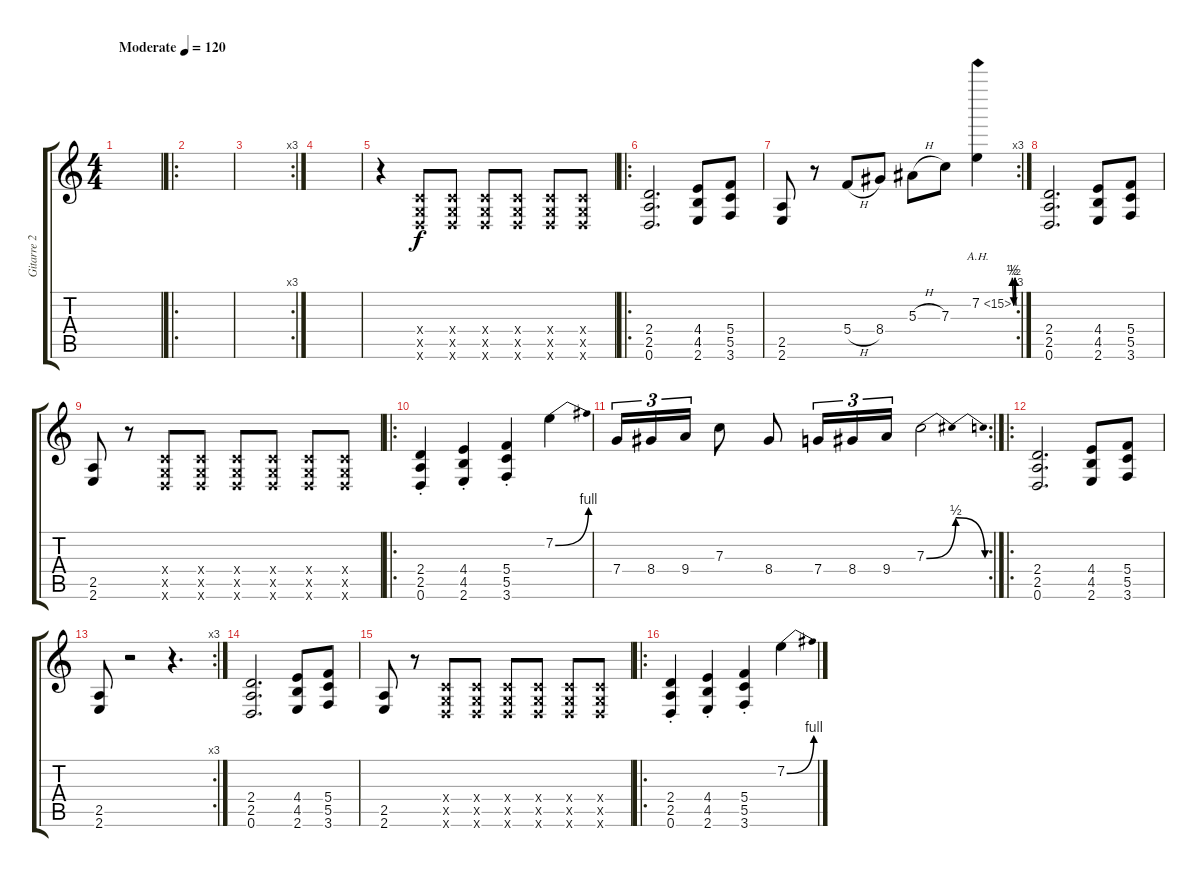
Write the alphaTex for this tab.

\track ("Gitarre 2" "Gitarre 2") {instrument distortionguitar}
\staff {score tabs}
\tuning (D4 A3 F3 C3 G2 D2) {hide}
\ts (4 4)
\tempo (120 "Moderate")
\clef g2
\ks c
|
\ro
|
\rc 3
|
|
r.4 (0.4{x} 0.5{x} 0.6{x}).8 (0.4{x} 0.5{x} 0.6{x}).8 (0.4{x} 0.5{x} 0.6{x}).8 (0.4{x} 0.5{x} 0.6{x}).8 (0.4{x} 0.5{x} 0.6{x}).8 (0.4{x} 0.5{x} 0.6{x}).8 |
\ro
(2.4 2.5 0.6).2{d} (4.4 4.5 2.6).8 (5.4 5.5 3.6).8 |
\rc 3
(2.5 2.6).8 r.8 5.4{h}.8 8.4.8 5.3{h}.8 7.3.8 7.2{be (custom 0 0 15 2 37 0 60 2) ah 8}.4 |
(2.4 2.5 0.6).2{d} (4.4 4.5 2.6).8 (5.4 5.5 3.6).8 |
(2.5 2.6).8 r.8 (0.4{x} 0.5{x} 0.6{x}).8 (0.4{x} 0.5{x} 0.6{x}).8 (0.4{x} 0.5{x} 0.6{x}).8 (0.4{x} 0.5{x} 0.6{x}).8 (0.4{x} 0.5{x} 0.6{x}).8 (0.4{x} 0.5{x} 0.6{x}).8 |
\ro
(2.4{st} 2.5{st} 0.6{st}).4 (4.4{st} 4.5{st} 2.6{st}).4 (5.4{st} 5.5{st} 3.6{st}).4 7.2{be (bend 0 0 60 4)}.4 |
\rc 2
7.4.16{tu (3 2)} 8.4.16{tu (3 2)} 9.4.16{tu (3 2)} 7.3.8 8.4.8 7.4.16{tu (3 2)} 8.4.16{tu (3 2)} 9.4.16{tu (3 2)} 7.3{be (bendrelease 0 0 15 2 38 2 60 0)}.2 |
\ro
(2.4 2.5 0.6).2{d} (4.4 4.5 2.6).8 (5.4 5.5 3.6).8 |
\rc 3
(2.5 2.6).8 r.2 r.4{d} |
(2.4 2.5 0.6).2{d} (4.4 4.5 2.6).8 (5.4 5.5 3.6).8 |
(2.5 2.6).8 r.8 (0.4{x} 0.5{x} 0.6{x}).8 (0.4{x} 0.5{x} 0.6{x}).8 (0.4{x} 0.5{x} 0.6{x}).8 (0.4{x} 0.5{x} 0.6{x}).8 (0.4{x} 0.5{x} 0.6{x}).8 (0.4{x} 0.5{x} 0.6{x}).8 |
\ro
(2.4{st} 2.5{st} 0.6{st}).4 (4.4{st} 4.5{st} 2.6{st}).4 (5.4{st} 5.5{st} 3.6{st}).4 7.2{be (bend 0 0 60 4)}.4
